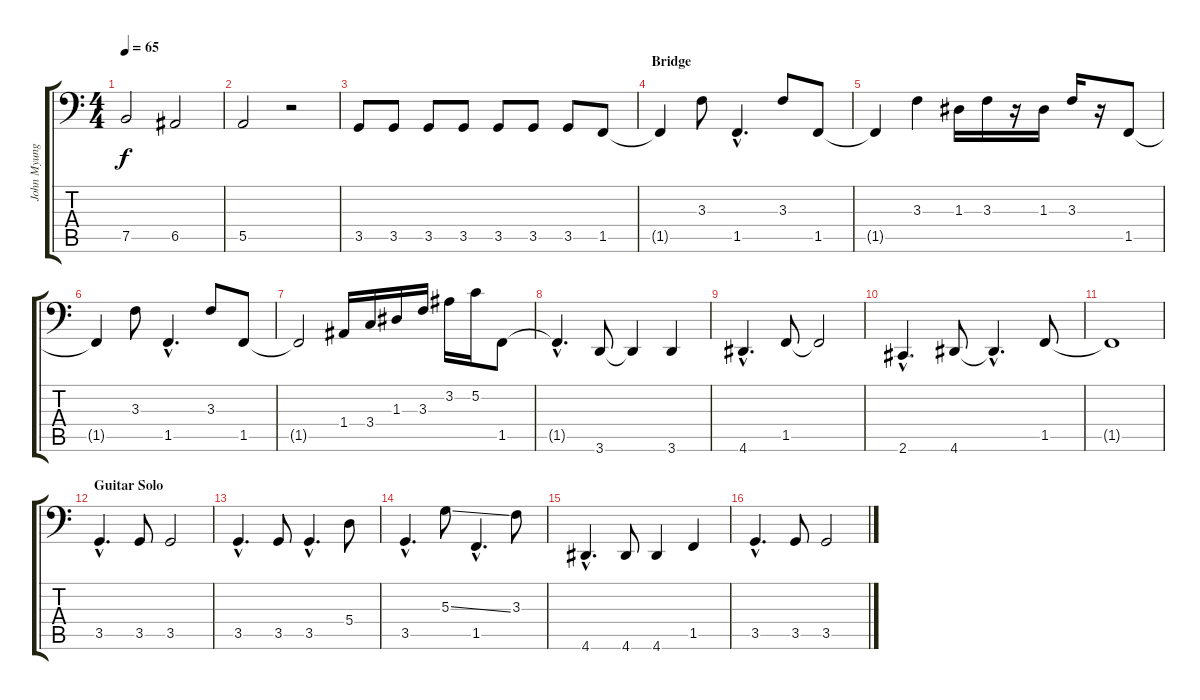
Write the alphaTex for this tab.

\track ("John Myung" "John Myung") {instrument electricbassfinger}
\staff {score tabs}
\tuning (C3 G2 D2 A1 E1 B0) {hide}
\ts (4 4)
\tempo 65
\clef f4
\ks c
7.5.2{dy f} 6.5.2 |
5.5.2 r.2 |
3.5.8 3.5.8 3.5.8 3.5.8 3.5.8 3.5.8 3.5.8 1.5.8 |
\section ("" "Bridge")
1.5{t}.4 3.3.8 1.5{hac}.4{d} 3.3.8 1.5.8 |
1.5{t}.4 3.3.4 1.3.16 3.3.16 r.16 1.3.16 3.3.16 r.16 1.5.8 |
1.5{t}.4 3.3.8 1.5{hac}.4{d} 3.3.8 1.5.8 |
1.5{t}.2 1.4.16 3.4.16 1.3.16 3.3.16 3.2.16 5.2.16 1.5.8 |
1.5{hac t}.4{d} 3.6.8 3.6{t}.4 3.6.4 |
4.6{hac}.4{d} 1.5.8 1.5{t}.2 |
2.6{hac}.4{d} 4.6.8 4.6{hac t}.4{d} 1.5.8 |
1.5{t}.1 |
\section ("" "Guitar Solo")
3.5{hac}.4{d} 3.5.8 3.5.2 |
3.5{hac}.4{d} 3.5.8 3.5{hac}.4{d} 5.4.8 |
3.5{hac}.4{d} 5.3{ss}.8 1.5{hac}.4{d} 3.3.8 |
4.6{hac}.4{d} 4.6.8 4.6.4 1.5.4 |
3.5{hac}.4{d} 3.5.8 3.5.2
